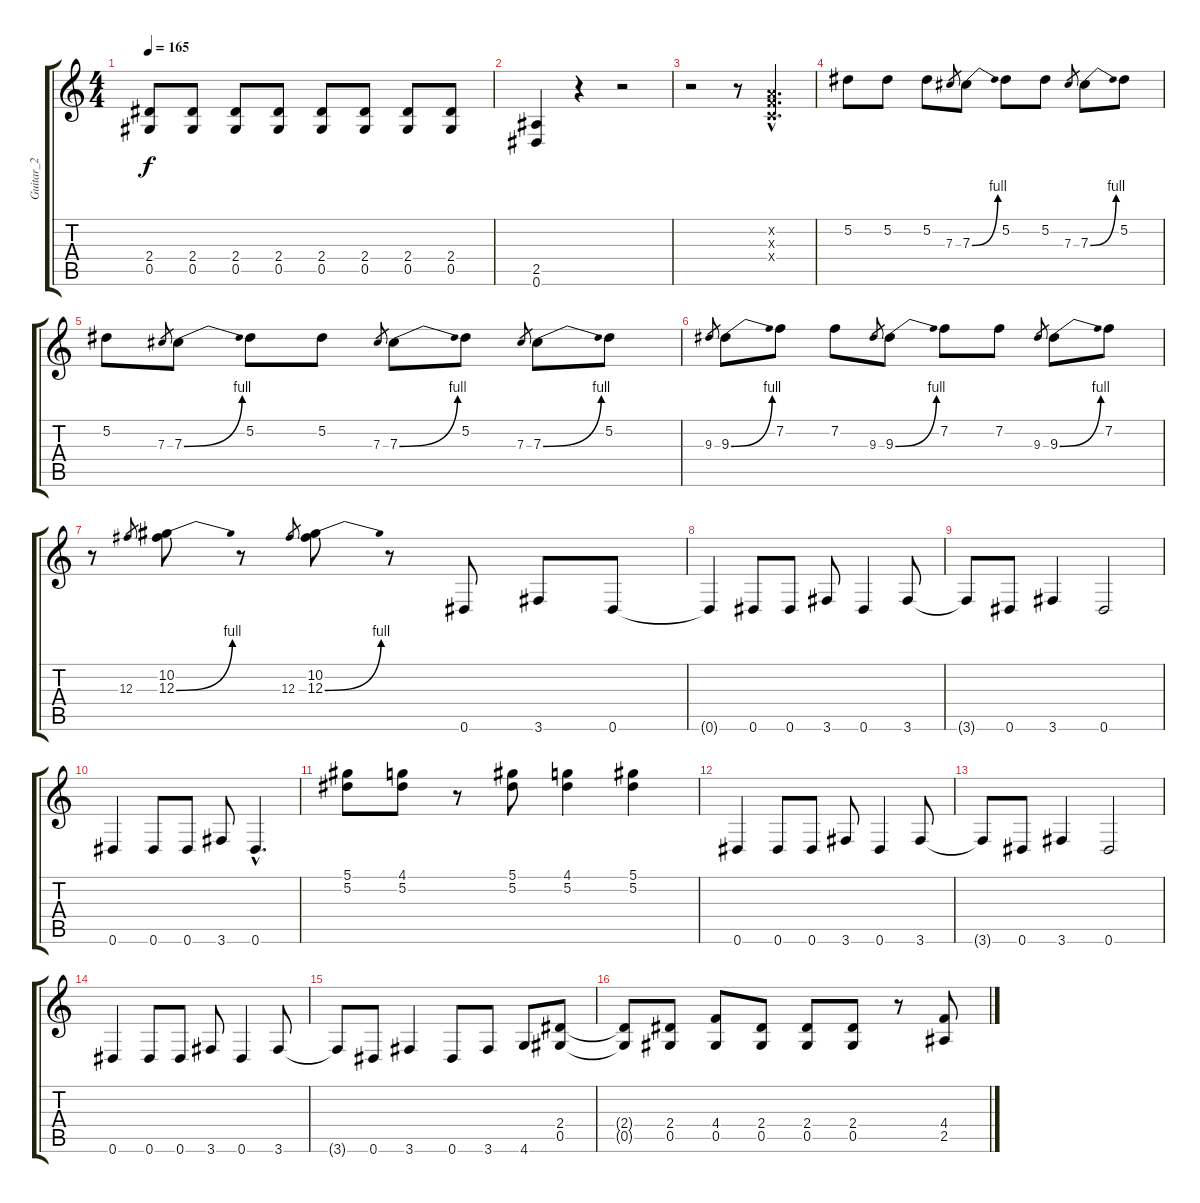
\track ("Guitar_2" "Guitar_2") {instrument distortionguitar}
\staff {score tabs}
\tuning (Eb4 Bb3 Gb3 Db3 Ab2 Eb2) {hide}
\ts (4 4)
\tempo 165
\clef g2
\ks c
(2.4 0.5).8{dy f} (2.4 0.5).8 (2.4 0.5).8 (2.4 0.5).8 (2.4 0.5).8 (2.4 0.5).8 (2.4 0.5).8 (2.4 0.5).8 |
(2.5 0.6).4 r.4 r.2 |
r.2 r.8 (-1.2{hac x} -1.3{hac x} -1.4{hac x}).4{d} |
5.2.8 5.2.8 5.2.8 7.3.8{gr} 7.3{be (bend 0 0 60 4)}.8 5.2.8 5.2.8 7.3.8{gr} 7.3{be (bend 0 0 60 4)}.8 5.2.8 |
5.2.8 7.3.8{gr} 7.3{be (bend 0 0 60 4)}.8 5.2.8 5.2.8 7.3.8{gr} 7.3{be (bend 0 0 60 4)}.8 5.2.8 7.3.8{gr} 7.3{be (bend 0 0 60 4)}.8 5.2.8 |
9.3.8{gr} 9.3{be (bend 0 0 60 4)}.8 7.2.8 7.2.8 9.3.8{gr} 9.3{be (bend 0 0 60 4)}.8 7.2.8 7.2.8 9.3.8{gr} 9.3{be (bend 0 0 60 4)}.8 7.2.8 |
r.8 12.3.8{gr} (10.2 12.3{be (bend 0 0 60 4)}).8 r.8 12.3.8{gr} (10.2 12.3{be (bend 0 0 60 4)}).8 r.8 0.6.8 3.6.8 0.6.8 |
0.6{t}.4 0.6.8 0.6.8 3.6.8 0.6.4 3.6.8 |
3.6{t}.8 0.6.8 3.6.4 0.6.2 |
0.6.4 0.6.8 0.6.8 3.6.8 0.6{hac}.4{d} |
(5.1 5.2).8 (4.1 5.2).8 r.8 (5.1 5.2).8 (4.1 5.2).4 (5.1 5.2).4 |
0.6.4 0.6.8 0.6.8 3.6.8 0.6.4 3.6.8 |
3.6{t}.8 0.6.8 3.6.4 0.6.2 |
0.6.4 0.6.8 0.6.8 3.6.8 0.6.4 3.6.8 |
3.6{t}.8 0.6.8 3.6.4 0.6.8 3.6.8 4.6.8 (2.4 0.5).8 |
(2.4{t} 0.5{t}).8 (2.4 0.5).8 (4.4 0.5).8 (2.4 0.5).8 (2.4 0.5).8 (2.4 0.5).8 r.8 (4.4 2.5).8
